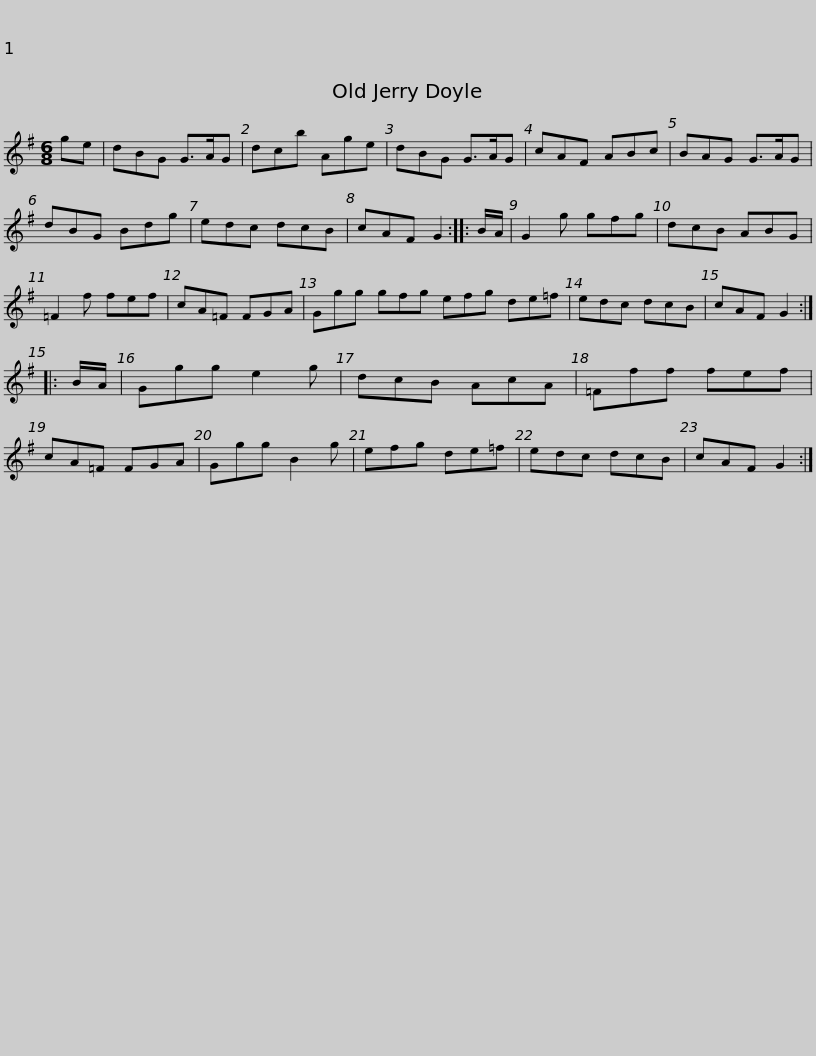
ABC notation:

X:1
L:1/8
M:6/8
I:linebreak $
K:G
V:1 treble
V:1
 ge | dBG G>AG | dcb Age | dBG G>AG | cAF ABc | %5
 BAG G>AG | dBG Bdg | edc dcB |$ cAF G2 :: B/A/ | %10
 G2 g gfg | dcB ABG | =F2 f fef | cA=F FGA | Ggg gfg efg de=f |$ %15
 edc dcB | cAF G2 :: B/A/ | Ggg e2 g | dcB AcA | %20
 =Fff fef | cA=F FGA | Ggg B2 g |$ efg de=f | edc dcB | %25
 cAF G2 :| %26
